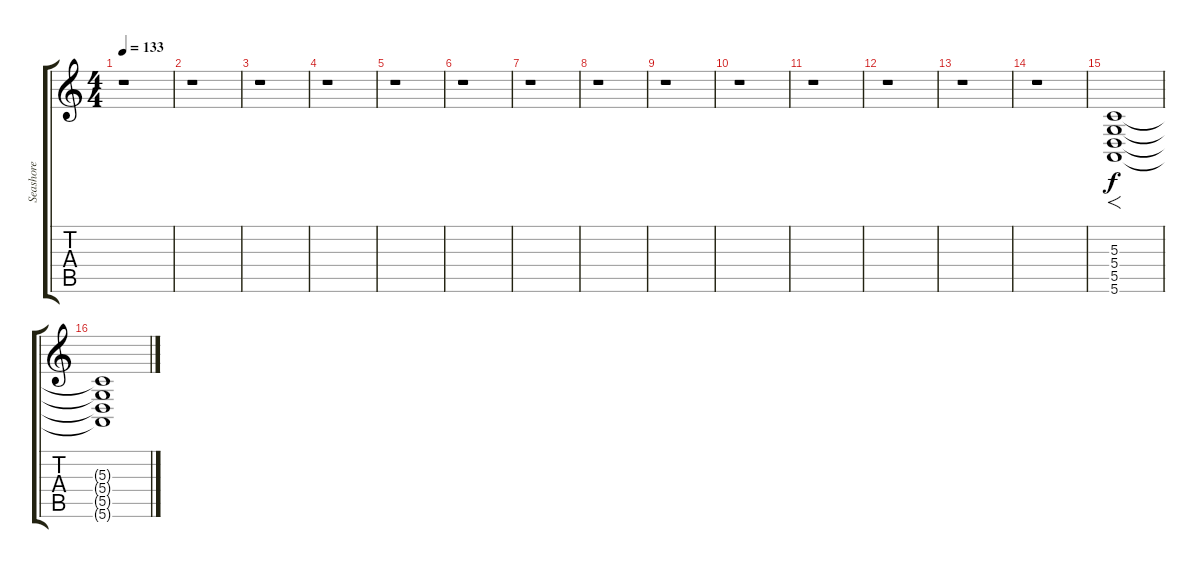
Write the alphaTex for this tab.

\track ("Seashore" "Seashore") {instrument seashore}
\staff {score tabs}
\tuning (E4 B3 G3 D3 A2 E2) {hide}
\ts (4 4)
\tempo 133
\clef g2
\ks c
r.1{dy f} |
r.1 |
r.1 |
r.1 |
r.1 |
r.1 |
r.1 |
r.1 |
r.1 |
r.1 |
r.1 |
r.1 |
r.1 |
r.1 |
(5.3 5.4 5.5 5.6).1{f} |
(5.3{t} 5.4{t} 5.5{t} 5.6{t}).1
